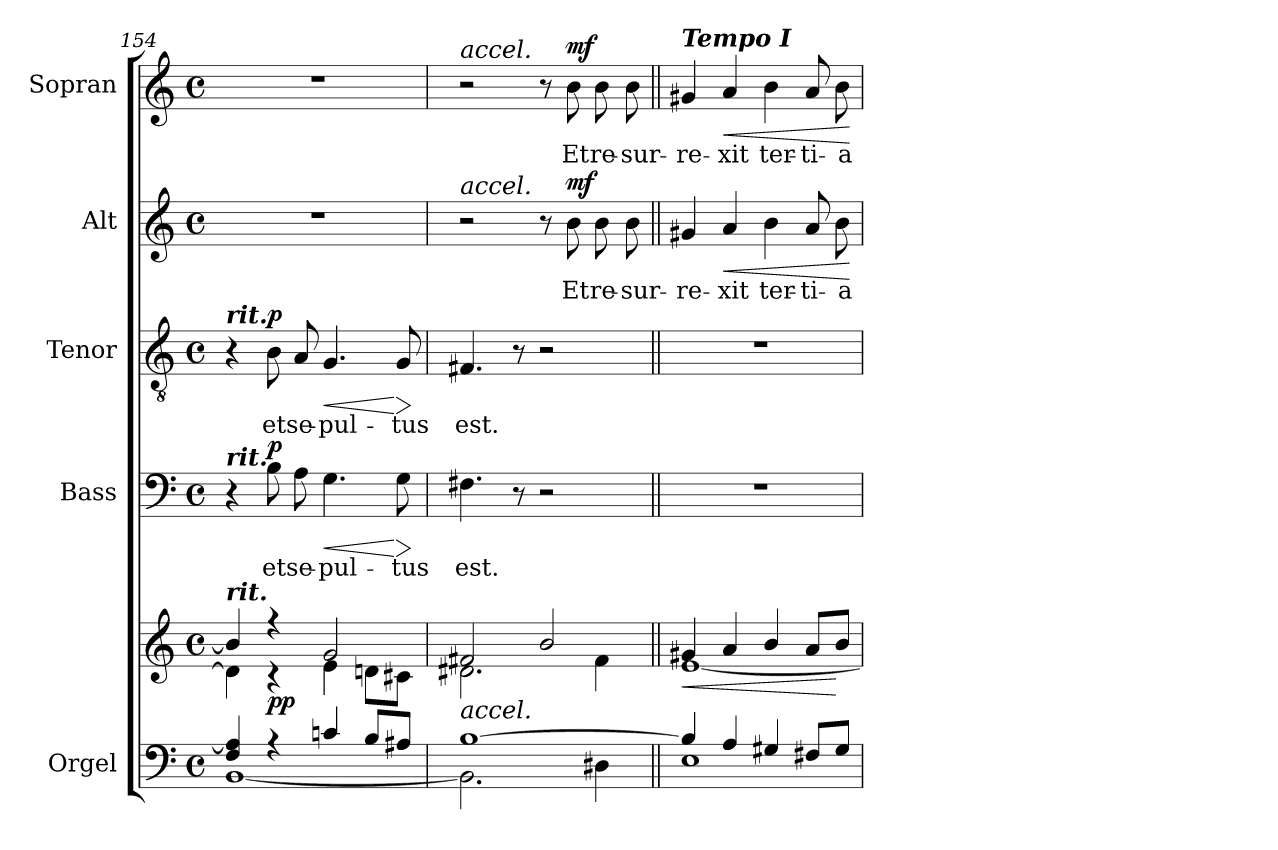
**kern	**kern	**dynam	**kern	**text	**dynam	**kern	**text	**dynam	**kern	**text	**dynam	**kern	**text	**dynam
*part5	*part5	*part5	*part4	*part4	*part4	*part3	*part3	*part3	*part2	*part2	*part2	*part1	*part1	*part1
*staff6	*staff5	*staff5/6	*staff4	*staff4	*staff4	*staff3	*staff3	*staff3	*staff2	*staff2	*staff2	*staff1	*staff1	*staff1
*I"Orgel	*	*	*I"Bass	*	*	*I"Tenor	*	*	*I"Alt	*	*	*I"Sopran	*	*
*I'Org.	*	*	*I'B.	*	*	*I'T.	*	*	*I'A.	*	*	*I'S.	*	*
*clefF4	*clefG2	*	*clefF4	*	*	*clefGv2	*	*	*clefG2	*	*	*clefG2	*	*
*k[]	*k[]	*	*k[]	*	*	*k[]	*	*	*k[]	*	*	*k[]	*	*
*C:	*C:	*	*C:	*	*	*C:	*	*	*C:	*	*	*C:	*	*
*M4/4	*M4/4	*	*M4/4	*	*	*M4/4	*	*	*M4/4	*	*	*M4/4	*	*
*met(c)	*met(c)	*	*met(c)	*	*	*met(c)	*	*	*met(c)	*	*	*met(c)	*	*
=154	=154	=154	=154	=154	=154	=154	=154	=154	=154	=154	=154	=154	=154	=154
*^	*^	*	*	*	*	*	*	*	*	*	*	*	*	*
!	!	!	!	!	!	!	!	!LO:TX:a:Bi:t=rit.	!	!	!	!	!	!	!	!
!	!	!	!	!	!LO:TX:a:Bi:t=rit.	!	!	!	!	!	!	!	!	!	!	!
!	!	!LO:TX:a:Bi:t=rit.	!	!	!	!	!	!	!	!	!	!	!	!	!	!
4F/ 4A/]	[<1BB	4b/]	4d#\]	.	4r	.	.	4r	.	.	1r	.	.	1r	.	.
!	!	!	!	!LO:DY:b	!	!LO:LY:b	!LO:DY:a	!	!LO:LY:b	!LO:DY:a	!	!	!	!	!	!
4rG	.	4r	4r	pp	8B\	et	p	8B\	et	p	.	.	.	.	.	.
!	!	!	!	!	!	!LO:LY:b	!	!	!LO:LY:b	!	!	!	!	!	!	!
.	.	.	.	.	8A\	se-	.	8A/	se-	.	.	.	.	.	.	.
!	!	!	!	!	!	!LO:LY:b	!LO:HP:b	!	!LO:LY:b	!LO:HP:b	!	!	!	!	!	!
4cn/	.	2g/	4e\	.	4.G\	-pul-	<	4.G/	-pul-	<	.	.	.	.	.	.
8B/L	.	.	8dn\L	.	.	.	.	.	.	.	.	.	.	.	.	.
!	!	!	!	!	!	!LO:LY:b	!LO:HP:n=1:b	!	!LO:LY:b	!LO:HP:n=1:b	!	!	!	!	!	!
8A#X/J	.	.	8c#X\J	.	8G\	-tus	[ >	8G/	-tus	[ >	.	.	.	.	.	.
*v	*v	*	*	*	*	*	*	*	*	*	*	*	*	*	*	*
*	*v	*v	*	*	*	*	*	*	*	*	*	*	*	*	*
.	.	.	.	.	]	.	.	]	.	.	.	.	.	.
=155	=155	=155	=155	=155	=155	=155	=155	=155	=155	=155	=155	=155	=155	=155
*^	*^	*	*	*	*	*	*	*	*	*	*	*	*	*
!	!	!	!	!	!	!	!	!	!	!	!	!	!	!LO:TX:a:i:t=accel.	!	!
!	!	!	!	!	!	!	!	!	!	!	!LO:TX:a:i:t=accel.	!	!	!	!	!
!	!	!LO:TX:b:i:t=accel.	!	!	!	!	!	!	!	!	!	!	!	!	!	!
!	!	!	!	!	!	!LO:LY:b	!	!	!LO:LY:b	!	!	!	!	!	!	!
[>1B	2.BB\]	2f#X/	2.d#X\	.	4.F#X\	est.	.	4.F#X/	est.	.	2r	.	.	2r	.	.
.	.	.	.	.	8r	.	.	8r	.	.	.	.	.	.	.	.
.	.	2b/	.	.	2r	.	.	2r	.	.	8r	.	.	8r	.	.
!	!	!	!	!	!	!	!	!	!	!	!	!LO:LY:b	!LO:DY:a	!	!LO:LY:b	!LO:DY:a
.	.	.	.	.	.	.	.	.	.	.	8b\	Et	mf	8b\	Et	mf
!	!	!	!	!	!	!	!	!	!	!	!	!LO:LY:b	!	!	!LO:LY:b	!
.	4D#X\	.	4f#\	.	.	.	.	.	.	.	8b\	re-	.	8b\	re-	.
!	!	!	!	!	!	!	!	!	!	!	!	!LO:LY:b	!	!	!LO:LY:b	!
.	.	.	.	.	.	.	.	.	.	.	8b\	-sur-	.	8b\	-sur-	.
!!LO:LB:g=z
=156||	=156||	=156||	=156||	=156||	=156||	=156||	=156||	=156||	=156||	=156||	=156||	=156||	=156||	=156||	=156||	=156||
!	!	!	!	!	!	!	!	!	!	!	!	!	!	!LO:TX:a:Bi:t=Tempo I	!	!
!	!	!	!	!LO:HP:b	!	!	!	!	!	!	!	!LO:LY:b	!	!	!LO:LY:b	!
4B/]	1E	4g#X/	[<1e	<	1r	.	.	1r	.	.	4g#X/	-re-	.	4g#X/	-re-	.
!	!	!	!	!	!	!	!	!	!	!	!	!LO:LY:b	!LO:HP:b	!	!LO:LY:b	!LO:HP:b
4A/	.	4a/	.	.	.	.	.	.	.	.	4a/	-xit	<	4a/	-xit	<
!	!	!	!	!	!	!	!	!	!	!	!	!LO:LY:b	!	!	!LO:LY:b	!
4G#X/	.	4b/	.	.	.	.	.	.	.	.	4b\	ter-	.	4b\	ter-	.
!	!	!	!	!	!	!	!	!	!	!	!	!LO:LY:b	!	!	!LO:LY:b	!
8F#X/L	.	8a/L	.	.	.	.	.	.	.	.	8a/	-ti-	.	8a/	-ti-	.
!	!	!	!	!	!	!	!	!	!	!	!	!LO:LY:b	!	!	!LO:LY:b	!
8G#/J	.	8b/J	.	[	.	.	.	.	.	.	8b\	-a	.	8b\	-a	.
*v	*v	*	*	*	*	*	*	*	*	*	*	*	*	*	*	*
*	*v	*v	*	*	*	*	*	*	*	*	*	*	*	*	*
.	.	.	.	.	.	.	.	.	.	.	[	.	.	[
=	=	=	=	=	=	=	=	=	=	=	=	=	=	=
*-	*-	*-	*-	*-	*-	*-	*-	*-	*-	*-	*-	*-	*-	*-
